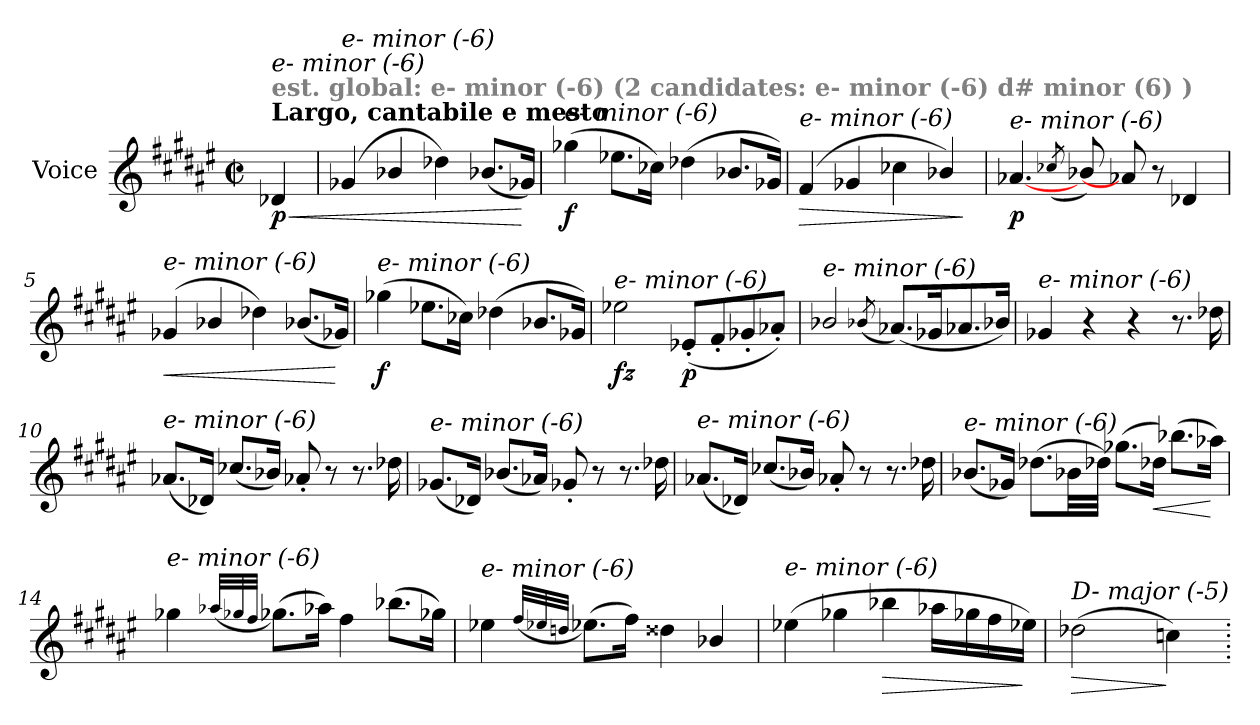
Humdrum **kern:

**kern	**dynam
*part1	*part1
*staff1	*staff1
*I"Voice	*
*I'V	*
*clefG2	*
*k[f#c#g#d#a#e#]	*
*M2/2	*
*met(c|)	*
=	=
!LO:TX:a:B:t=Largo, cantabile e mesto	!
!LO:TX:a:B:color=#808080:t=est. global&colon; e- minor (-6) (2 candidates&colon; e- minor (-6) d# minor (6) )	!
!LO:TX:i:t=e- minor (-6)	!
!	!LO:HP:b
!	!LO:DY:n=1:b
4d-Xi/	< p
=1	=1
!LO:TX:i:t=e- minor (-6)	!
(>4g-Xi/	.
4b-Xi/	.
4dd-Xi\)	.
(<8.b-Xi/L	.
16g-Xi/Jk)	[
=2	=2
!LO:TX:i:t=e- minor (-6)	!
!	!LO:DY:b
(>4gg-Xi\	f
8.ee-Xi\L	.
16cc-Xi\Jk)	.
(>4dd-Xi\	.
8.b-Xi/L	.
16g-Xi/Jk)	.
=3	=3
!LO:TX:i:t=e- minor (-6)	!
!	!LO:HP:b
(>4f#i/	>
4g-Xi/	.
4cc-Xi\	.
4b-Xi/)	.
.	]
=4	=4
!LO:TX:i:t=e- minor (-6)	!
!	!LO:DY:b
[4.a-Xi/	p
(<8qcc-Xi/	.
8b-Xi/)	.
8a-Xi/]	.
8r	.
4d-Xi/	.
!!LO:LB:g=z
=5	=5
!LO:TX:i:t=e- minor (-6)	!
!	!LO:HP:b
(>4g-Xi/	<
4b-Xi/	.
4dd-Xi\)	.
(<8.b-Xi/L	.
16g-Xi/Jk)	[
=6	=6
!LO:TX:i:t=e- minor (-6)	!
!	!LO:DY:b
(>4gg-Xi\	f
8.ee-Xi\L	.
16cc-Xi\Jk)	.
(>4dd-Xi\	.
8.b-Xi/L	.
16g-Xi/Jk)	.
=7	=7
!LO:TX:i:t=e- minor (-6)	!
!	!LO:DY:b
2ee-Xi\	fz
!	!LO:DY:b
(<8e-X'i/L	p
8f#'i/	.
8g-X'i/	.
8a-X'i/J)	.
=8	=8
!LO:TX:i:t=e- minor (-6)	!
2b-Xi/	.
(<8qb-Xi/	.
(<8.a-Xi/L)	.
16g-Xi/K	.
8.a-Xi/	.
16b-Xi/Jk)	.
=9	=9
!LO:TX:i:t=e- minor (-6)	!
4g-Xi/	.
4r	.
4r	.
8.r	.
16dd-Xi\	.
!!LO:LB:g=z
=10	=10
!LO:TX:i:t=e- minor (-6)	!
(<8.a-Xi/L	.
16d-Xi/Jk)	.
(<8.cc-Xi/L	.
16b-Xi/Jk)	.
8a-X'i/	.
8r	.
8.r	.
16dd-Xi\	.
=11	=11
!LO:TX:i:t=e- minor (-6)	!
(<8.g-Xi/L	.
16d-Xi/Jk)	.
(<8.b-Xi/L	.
16a-Xi/Jk)	.
8g-X'i/	.
8r	.
8.r	.
16dd-Xi\	.
=12	=12
!LO:TX:i:t=e- minor (-6)	!
(<8.a-Xi/L	.
16d-Xi/Jk)	.
(<8.cc-Xi/L	.
16b-Xi/Jk)	.
8a-X'i/	.
8r	.
8.r	.
16dd-Xi\	.
!!LO:LB:g=z
=13	=13
!LO:TX:i:t=e- minor (-6)	!
(<8.b-Xi/L	.
16g-Xi/Jk)	.
(>8.dd-Xi\L	.
32b-Xi\LL	.
32dd-Xi\JJJ)	.
(>8.gg-Xi\L	.
!	!LO:HP:b
16dd-Xi\Jk)	<
(>8.bb-Xi\L	.
16aa-Xi\Jk)	[
!!LO:LB:g=z
=14	=14
!LO:TX:i:t=e- minor (-6)	!
4gg-Xi\	.
(<32qaa-Xi/LLL	.
32qgg-Xi/	.
32qff#i/JJJ	.
(>8.gg-Xi\L)	.
16aa-Xi\Jk)	.
4ff#i\	.
(>8.bb-Xi\L	.
16gg-Xi\Jk)	.
=15	=15
!LO:TX:i:t=e- minor (-6)	!
4ee-Xi\	.
(<32qff#i/LLL	.
32qee-Xi/	.
32qddni/JJJ	.
(>8.ee-Xi\L)	.
16ff#i\Jk)	.
4dd##Xi\	.
4b-Xi/	.
=16	=16
!LO:TX:i:t=e- minor (-6)	!
(>4ee-Xi\	.
4gg-Xi\	.
!	!LO:HP:b
4bb-Xi\	>
16aa-Xi\LL	.
16gg-Xi\	.
16ff#i\	.
16ee-Xi\JJ)	]
=17	=17
!LO:TX:i:t=D- major (-5)	!
!	!LO:HP:b
(>2dd-Xi\	>
4ccni\)	]
=.	=.
*-	*-
